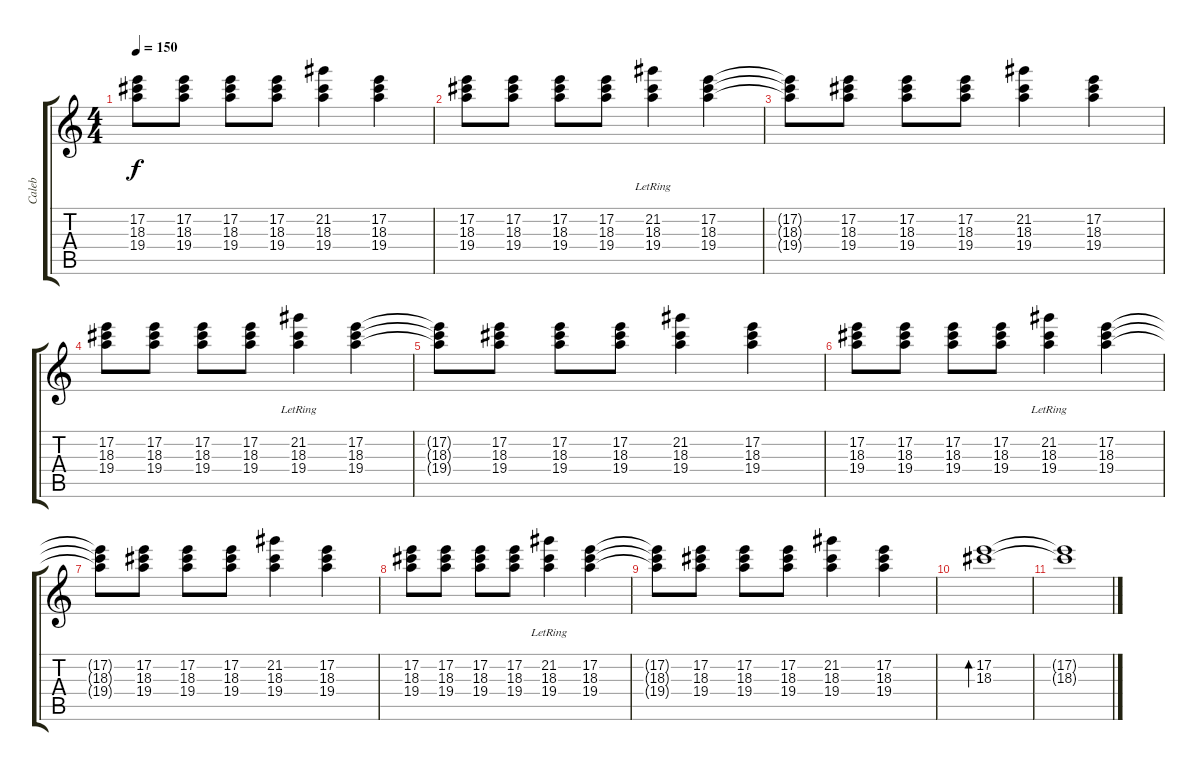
\track ("Caleb" "Caleb") {instrument overdrivenguitar}
\staff {score tabs}
\tuning (E4 B3 G3 D3 A2 E2) {hide}
\ts (4 4)
\tempo 150
\clef g2
\ks c
(17.2{t} 18.3{t} 19.4{t}).8{dy f} (17.2 18.3 19.4).8 (17.2 18.3 19.4).8 (17.2 18.3 19.4).8 (21.2 18.3 19.4).4 (17.2 18.3 19.4).4 |
(17.2 18.3 19.4).8 (17.2 18.3 19.4).8 (17.2 18.3 19.4).8 (17.2 18.3 19.4).8 (21.2 18.3{lr} 19.4).4 (17.2 18.3 19.4).4 |
(17.2{t} 18.3{t} 19.4{t}).8 (17.2 18.3 19.4).8 (17.2 18.3 19.4).8 (17.2 18.3 19.4).8 (21.2 18.3 19.4).4 (17.2 18.3 19.4).4 |
(17.2 18.3 19.4).8 (17.2 18.3 19.4).8 (17.2 18.3 19.4).8 (17.2 18.3 19.4).8 (21.2 18.3{lr} 19.4).4 (17.2 18.3 19.4).4 |
(17.2{t} 18.3{t} 19.4{t}).8 (17.2 18.3 19.4).8 (17.2 18.3 19.4).8 (17.2 18.3 19.4).8 (21.2 18.3 19.4).4 (17.2 18.3 19.4).4 |
(17.2 18.3 19.4).8 (17.2 18.3 19.4).8 (17.2 18.3 19.4).8 (17.2 18.3 19.4).8 (21.2 18.3{lr} 19.4).4 (17.2 18.3 19.4).4 |
(17.2{t} 18.3{t} 19.4{t}).8 (17.2 18.3 19.4).8 (17.2 18.3 19.4).8 (17.2 18.3 19.4).8 (21.2 18.3 19.4).4 (17.2 18.3 19.4).4 |
(17.2 18.3 19.4).8 (17.2 18.3 19.4).8 (17.2 18.3 19.4).8 (17.2 18.3 19.4).8 (21.2 18.3{lr} 19.4).4 (17.2 18.3 19.4).4 |
(17.2{t} 18.3{t} 19.4{t}).8 (17.2 18.3 19.4).8 (17.2 18.3 19.4).8 (17.2 18.3 19.4).8 (21.2 18.3 19.4).4 (17.2 18.3 19.4).4 |
(17.2 18.3).1{bd 240} |
(17.2{t} 18.3{t}).1
